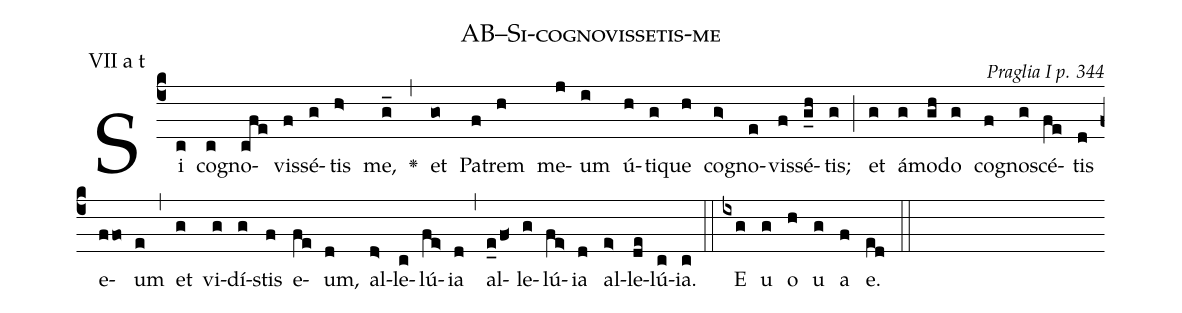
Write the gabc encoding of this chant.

name: AB--Si-cognovissetis-me;
commentary: Praglia I p. 344;
annotation: VII a t;
%%
(c4) Si(c) co(c)gno(cfe)vis(f)sé(g)tis(h>) me,(g_) <v>\greheightstar</v>(,) et(go) Pa(f)trem(h) me(j)um(i) ú(h)ti(g)que(h) co(g>)gno(e)vis(f)sé(g_h)tis;(g) (;) et(g) á(g)mo(gh)do(g) co(f)gno(g)scé(fe)tis(d) e(ffo)um(e) (,) et(g) vi(g)dí(g)stis(f) e(fe)um,(d) al(d>)le(c)lú(fe>)ia(d) (,) al(e_0/f<)le(g)lú(fe>)ia(d) al(e>)le(de)lú(c)ia.(c) (::)
E(ixg) u(g) o(h) u(g) a(f) e.(ed) (::)
